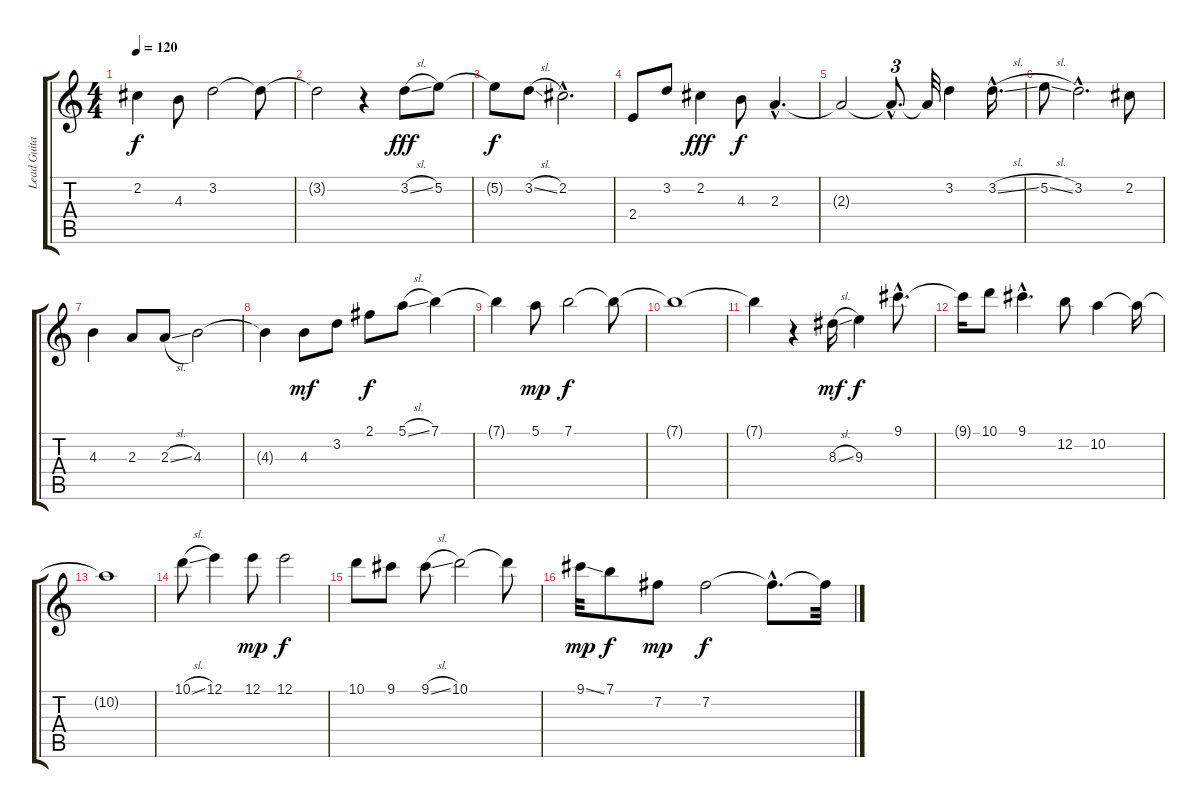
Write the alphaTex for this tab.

\track ("Lead Guitar" "Lead Guita") {instrument electricguitarjazz}
\staff {score tabs}
\tuning (E4 B3 G3 D3 A2 E2) {hide}
\ts (4 4)
\tempo 120
\clef g2
\ks c
2.2{t}.4{dy f} 4.3.8 3.2.2 3.2{t}.8 |
3.2{t}.2 r.4 3.2{sl}.8{dy fff} 5.2.8 |
5.2{t}.8{dy f} 3.2{sl}.8 2.2{hac}.2{d} |
2.4.8 3.2.8 2.2.4{dy fff} 4.3.8{dy f} 2.3{hac}.4{d} |
2.3{t}.2 2.3{hac t}.8{d tu (3 2)} 2.3{t}.32 3.2.4 3.2{sl hac}.16{d} |
5.2{sl}.8 3.2{hac}.2{d} 2.2.8 |
4.3.4 2.3.8 2.3{sl}.8 4.3.2 |
4.3{t}.4 4.3.8{dy mf} 3.2.8 2.1.8{dy f} 5.1{sl}.8 7.1.4 |
7.1{t}.4 5.1.8{dy mp} 7.1.2{dy f} 7.1{t}.8 |
7.1{t}.1 |
7.1{t}.4 r.4 8.3{sl}.16{dy mf} 9.3.4{dy f} 9.1{hac}.8{d} |
9.1{t}.16 10.1.8 9.1{hac}.4{d} 12.2.8 10.2.4 10.2{t}.16 |
10.2{t}.1 |
10.1{sl}.8 12.1.4 12.1.8{dy mp} 12.1.2{dy f} |
10.1.8 9.1.8 9.1{sl}.8 10.1.2 10.1{t}.8 |
9.1{ss}.32{dy mp} 7.1.8{dy f} 7.2.8{dy mp} 7.2.2{dy f} 7.2{hac t}.8{d} 7.2{t}.32
